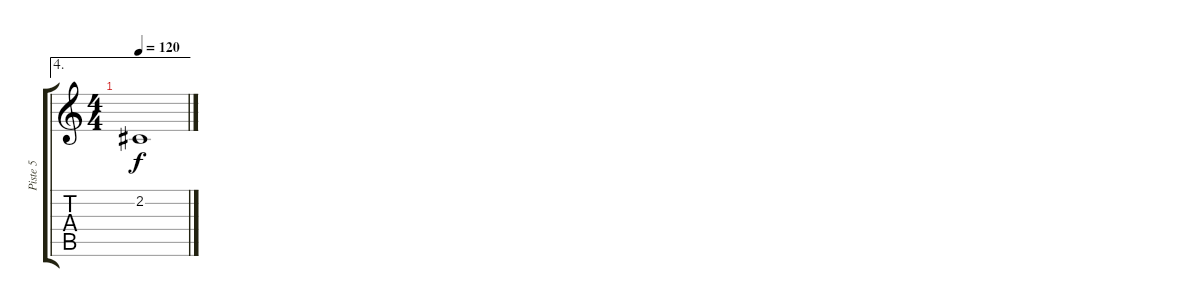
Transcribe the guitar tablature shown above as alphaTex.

\track ("Piste 5" "Piste 5") {instrument lead1square}
\staff {score tabs}
\tuning (E4 B3 G3 D3 A2 E2) {hide}
\ae 4
\ts (4 4)
\tempo 120
\clef g2
\ks c
2.2.1{dy f}
